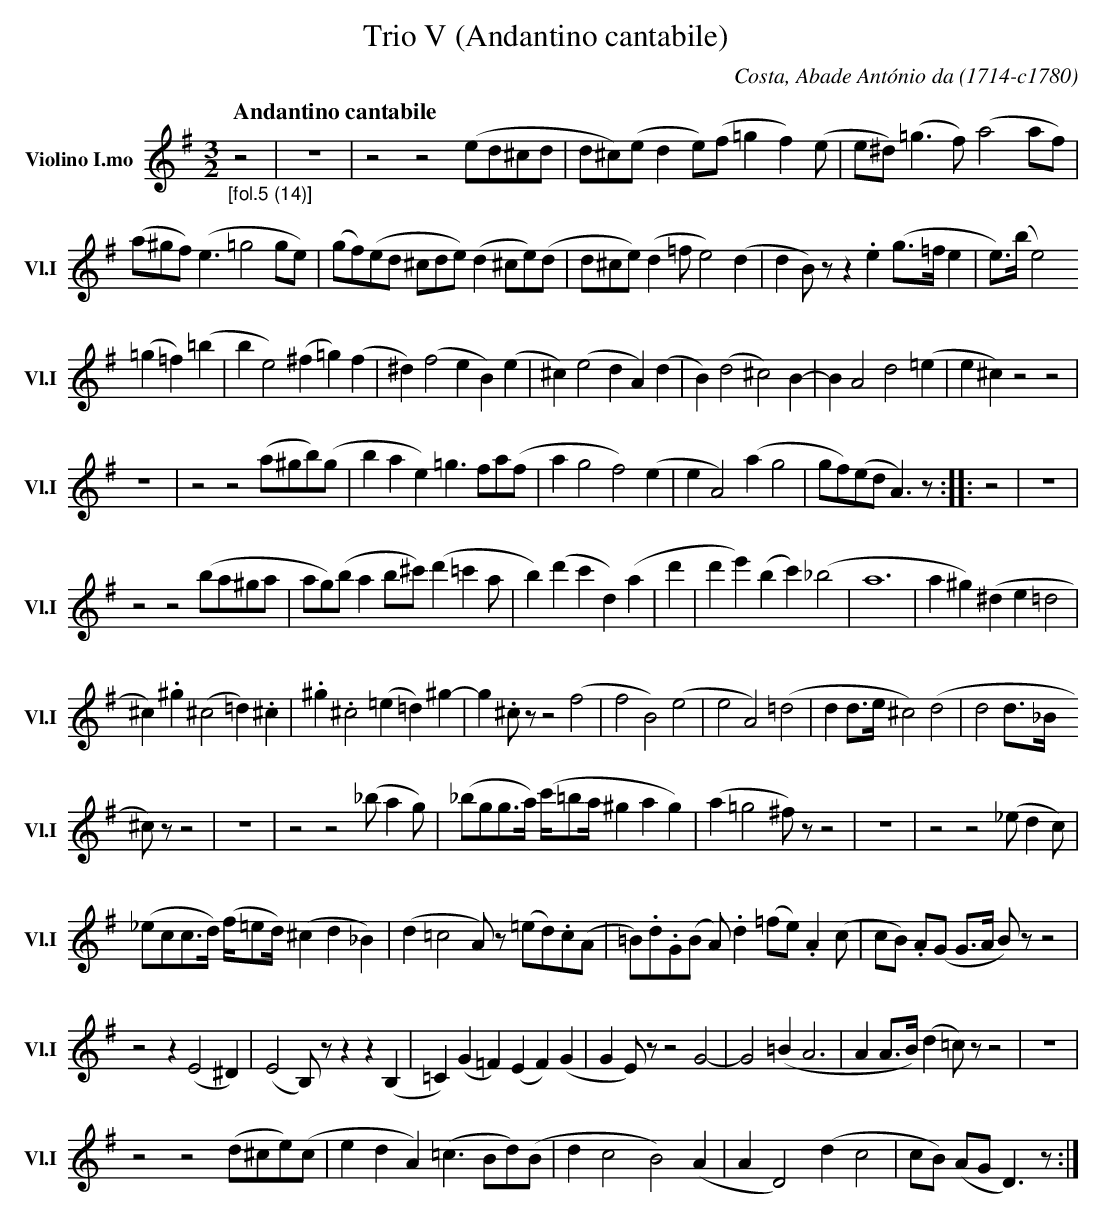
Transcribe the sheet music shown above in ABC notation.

X:1
T:Trio V (Andantino cantabile)
C:Costa, Abade Ant\'onio da (1714-c1780)
M:3/2
L:1/2
K:G
V: 1 clef=treble name="Violino I.mo" sname="Vl.I"
%%staves  1
   [Q:"Andantino cantabile"] "_[fol.5 (14)]"  z | Z | z z (e//d//^c//d// | d//^c//)(e//d/e//)(f// =g/ f/) (e// | e//^d//) (=g/>f/) (aa//f//) |
(a//^g//f//) (e3/4 =g g//e//) | (g//f//)(e//d// ^c//d//e//) (d/^c//e//)(d// | d//^c//e//) (d/=f//e)(d/ | d/B//)z//z/.e/(g//>=f// e/ | e//)>(b// e)
(=g/=f/) (=b/ | b/ e) (^f/=g/) (f/ | ^d/) (fe/B/) (e/ | ^c/) (ed/A/)(d/ | B/) (d^c) B/- | B/A d (=e/ | e/ ^c/) zz |
Z | z z (a//^g//b//)(g// | b/a/e/) =g/>f/a//(f// | a/ g f) (e/ | e/ A) (a/ g | g//f//)(e//d// A/)>z/ :|: z | Z |
z z (b//a//^g//a// | a//g//)(b// a/ b//^c'//) (d'/=c'/a// | b/) (d'/c'/d/) (a/ | d'/ | d'/e'/) (b/c'/) (_b | a3 | a/^g/) (^d/ e/ =d |
^c/) .^g/ (^c =d/) .^c/ | .^g/ .^c (=e/=d/) ^g/- | g/ .^c//z// z (f | f B) (e | e A) (=d | d/ d//>e// ^c) (d | d d//>_B//
^c//)z//  z | Z | z z (_b//a/g//) | (_b//g//g//>a//) (c'/8=b//a/8 ^g/ a/ g/) | (a/ =g ^f//) z// z | Z | z z (_e// d/ c//) |
(_e//c//c//>d//) (f/8=e//d/8) (^c/ d/ _B/) | (d/ =c A//) z// (=e//d//).c//(A// | =B//).d//.G//(B// A//) .d/ (=f//e//) .A/ (c// | c//B//) .A//(G// G//>A// B//)z// z |
z z/ (E^D/) |  (E B,//)z// z/ z/ (B,/ | =C/) (G/=F/) (E/ F/) (G/ | G/ E//) z// z G- | G (=B < A | A/ A//>B//) (d/=c//) z// z | Z |
z z (d//^c//e//)(c// | e/ d/ A/) (=c/>B/d//)(B// | d/ c B) (A/ | A/ D) (d/ c | c//B//) (A//G// D/)>z/ :|]
